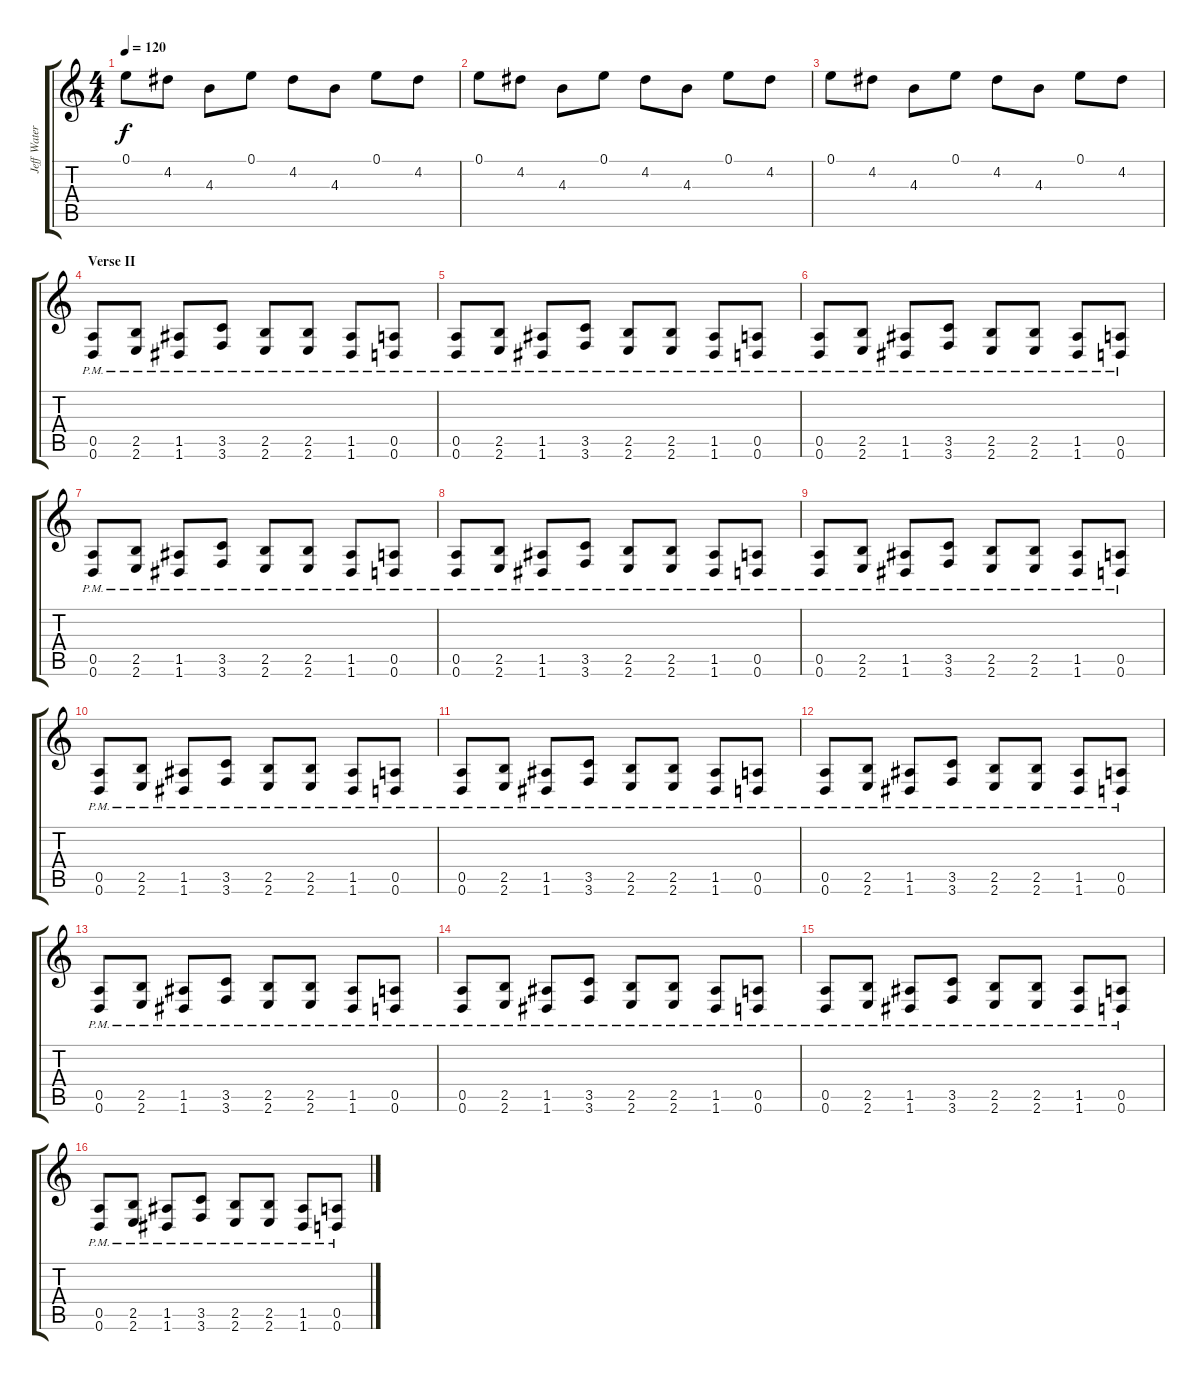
\track ("Jeff Waters" "Jeff Water") {instrument overdrivenguitar}
\staff {score tabs}
\tuning (E4 B3 G3 D3 A2 D2) {hide}
\ts (4 4)
\tempo 120
\clef g2
\ks c
0.1.8{dy f} 4.2.8 4.3.8 0.1.8 4.2.8 4.3.8 0.1.8 4.2.8 |
0.1.8 4.2.8 4.3.8 0.1.8 4.2.8 4.3.8 0.1.8 4.2.8 |
0.1.8 4.2.8 4.3.8 0.1.8 4.2.8 4.3.8 0.1.8 4.2.8 |
\section ("" "Verse II")
(0.5{pm} 0.6{pm}).8 (2.5{pm} 2.6{pm}).8 (1.5{pm} 1.6{pm}).8 (3.5{pm} 3.6{pm}).8 (2.5{pm} 2.6{pm}).8 (2.5{pm} 2.6{pm}).8 (1.5{pm} 1.6{pm}).8 (0.5{pm} 0.6{pm}).8 |
(0.5{pm} 0.6{pm}).8 (2.5{pm} 2.6{pm}).8 (1.5{pm} 1.6{pm}).8 (3.5{pm} 3.6{pm}).8 (2.5{pm} 2.6{pm}).8 (2.5{pm} 2.6{pm}).8 (1.5{pm} 1.6{pm}).8 (0.5{pm} 0.6{pm}).8 |
(0.5{pm} 0.6{pm}).8 (2.5{pm} 2.6{pm}).8 (1.5{pm} 1.6{pm}).8 (3.5{pm} 3.6{pm}).8 (2.5{pm} 2.6{pm}).8 (2.5{pm} 2.6{pm}).8 (1.5{pm} 1.6{pm}).8 (0.5{pm} 0.6{pm}).8 |
(0.5{pm} 0.6{pm}).8 (2.5{pm} 2.6{pm}).8 (1.5{pm} 1.6{pm}).8 (3.5{pm} 3.6{pm}).8 (2.5{pm} 2.6{pm}).8 (2.5{pm} 2.6{pm}).8 (1.5{pm} 1.6{pm}).8 (0.5{pm} 0.6{pm}).8 |
(0.5{pm} 0.6{pm}).8 (2.5{pm} 2.6{pm}).8 (1.5{pm} 1.6{pm}).8 (3.5{pm} 3.6{pm}).8 (2.5{pm} 2.6{pm}).8 (2.5{pm} 2.6{pm}).8 (1.5{pm} 1.6{pm}).8 (0.5{pm} 0.6{pm}).8 |
(0.5{pm} 0.6{pm}).8 (2.5{pm} 2.6{pm}).8 (1.5{pm} 1.6{pm}).8 (3.5{pm} 3.6{pm}).8 (2.5{pm} 2.6{pm}).8 (2.5{pm} 2.6{pm}).8 (1.5{pm} 1.6{pm}).8 (0.5{pm} 0.6{pm}).8 |
(0.5{pm} 0.6{pm}).8 (2.5{pm} 2.6{pm}).8 (1.5{pm} 1.6{pm}).8 (3.5{pm} 3.6{pm}).8 (2.5{pm} 2.6{pm}).8 (2.5{pm} 2.6{pm}).8 (1.5{pm} 1.6{pm}).8 (0.5{pm} 0.6{pm}).8 |
(0.5{pm} 0.6{pm}).8 (2.5{pm} 2.6{pm}).8 (1.5{pm} 1.6{pm}).8 (3.5{pm} 3.6{pm}).8 (2.5{pm} 2.6{pm}).8 (2.5{pm} 2.6{pm}).8 (1.5{pm} 1.6{pm}).8 (0.5{pm} 0.6{pm}).8 |
(0.5{pm} 0.6{pm}).8 (2.5{pm} 2.6{pm}).8 (1.5{pm} 1.6{pm}).8 (3.5{pm} 3.6{pm}).8 (2.5{pm} 2.6{pm}).8 (2.5{pm} 2.6{pm}).8 (1.5{pm} 1.6{pm}).8 (0.5{pm} 0.6{pm}).8 |
(0.5{pm} 0.6{pm}).8 (2.5{pm} 2.6{pm}).8 (1.5{pm} 1.6{pm}).8 (3.5{pm} 3.6{pm}).8 (2.5{pm} 2.6{pm}).8 (2.5{pm} 2.6{pm}).8 (1.5{pm} 1.6{pm}).8 (0.5{pm} 0.6{pm}).8 |
(0.5{pm} 0.6{pm}).8 (2.5{pm} 2.6{pm}).8 (1.5{pm} 1.6{pm}).8 (3.5{pm} 3.6{pm}).8 (2.5{pm} 2.6{pm}).8 (2.5{pm} 2.6{pm}).8 (1.5{pm} 1.6{pm}).8 (0.5{pm} 0.6{pm}).8 |
(0.5{pm} 0.6{pm}).8 (2.5{pm} 2.6{pm}).8 (1.5{pm} 1.6{pm}).8 (3.5{pm} 3.6{pm}).8 (2.5{pm} 2.6{pm}).8 (2.5{pm} 2.6{pm}).8 (1.5{pm} 1.6{pm}).8 (0.5{pm} 0.6{pm}).8 |
(0.5{pm} 0.6{pm}).8 (2.5{pm} 2.6{pm}).8 (1.5{pm} 1.6{pm}).8 (3.5{pm} 3.6{pm}).8 (2.5{pm} 2.6{pm}).8 (2.5{pm} 2.6{pm}).8 (1.5{pm} 1.6{pm}).8 (0.5{pm} 0.6{pm}).8
